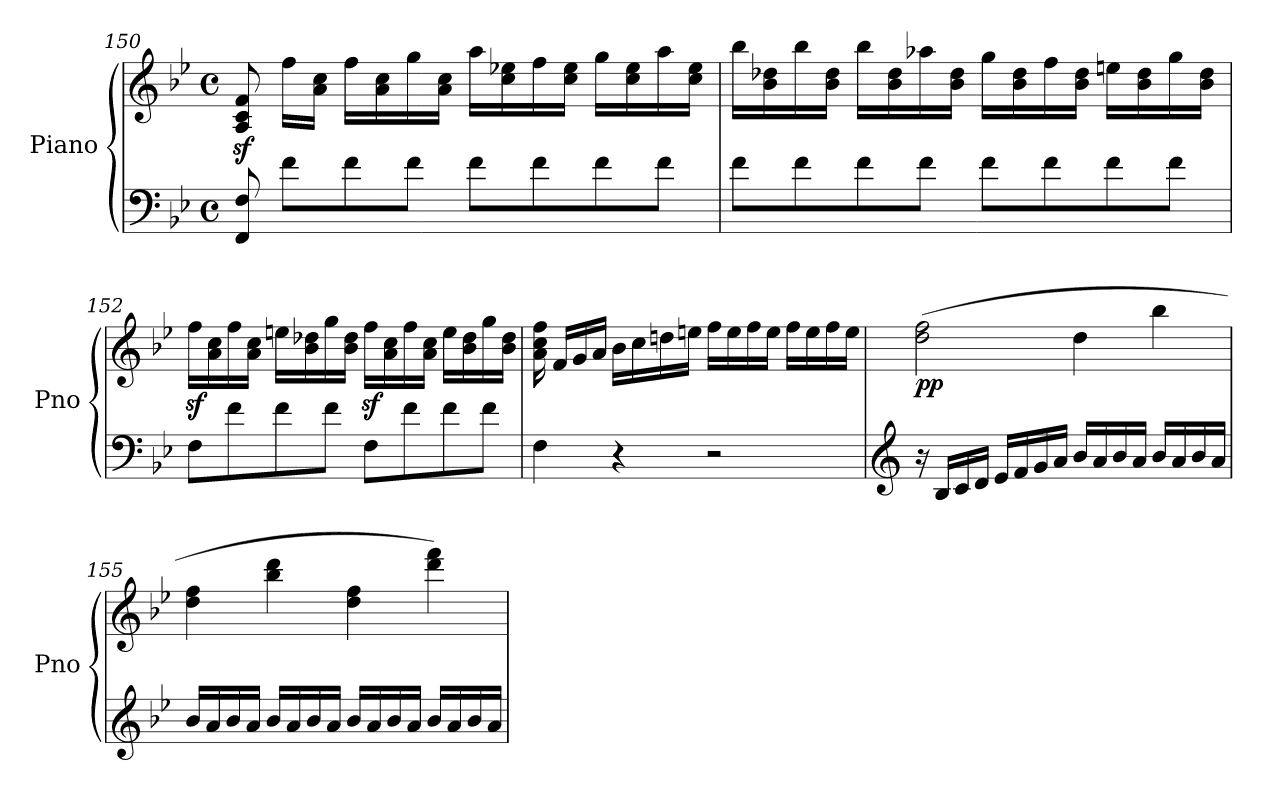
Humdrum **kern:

**kern	**kern	**dynam
*part1	*part1	*part1
*staff2	*staff1	*staff1/2
*I"Piano	*	*
*I'Pno	*	*
!!LO:LB:g=z
*clefF4	*clefG2	*
*k[b-e-]	*k[b-e-]	*
*M4/4	*M4/4	*
*met(c)	*met(c)	*
=150	=150	=150
8FF/ 8F/	8A/z< 8c/z< 8f/z<	.
8f\L	16ff\LL	.
.	16a\ 16cc\JJ	.
8f\	16ff\LL	.
.	16a\ 16cc\	.
8f\J	16gg\	.
.	16a\ 16cc\JJ	.
8f\L	16aa\LL	.
.	16cc\ 16ee-X\	.
8f\	16ff\	.
.	16cc\ 16ee-\JJ	.
8f\	16gg\LL	.
.	16cc\ 16ee-\	.
8f\J	16aa\	.
.	16cc\ 16ee-\JJ	.
=151	=151	=151
8f\L	16bb-\LL	.
.	16b-\ 16dd-X\	.
8f\	16bb-\	.
.	16b-\ 16dd-\JJ	.
8f\	16bb-\LL	.
.	16b-\ 16dd-\	.
8f\J	16aa-X\	.
.	16b-\ 16dd-\JJ	.
8f\L	16gg\LL	.
.	16b-\ 16dd-\	.
8f\	16ff\	.
.	16b-\ 16dd-\JJ	.
8f\	16een\LL	.
.	16b-\ 16dd-\	.
8f\J	16gg\	.
.	16b-\ 16dd-\JJ	.
=152	=152	=152
8F\L	16ffz<\LL	.
.	16a\ 16cc\	.
8f\	16ff\	.
.	16a\ 16cc\JJ	.
8f\	16een\LL	.
.	16b-\ 16dd-X\	.
8f\J	16gg\	.
.	16b-\ 16dd-\JJ	.
8F\L	16ffz<\LL	.
.	16a\ 16cc\	.
8f\	16ff\	.
.	16a\ 16cc\JJ	.
8f\	16ee\LL	.
.	16b-\ 16dd-\	.
8f\J	16gg\	.
.	16b-\ 16dd-\JJ	.
!!LO:LB:g=z
=153	=153	=153
4F\	16a\ 16cc\ 16ff\	.
.	16f/LL	.
.	16g/	.
.	16a/JJ	.
4r	16b-\LL	.
.	16cc\	.
.	16ddn\	.
.	16een\JJ	.
2r	16ff\LL	.
.	16ee\	.
.	16ff\	.
.	16ee\JJ	.
.	16ff\LL	.
.	16ee\	.
.	16ff\	.
.	16ee\JJ	.
=154	=154	=154
*clefG2	*	*
!	!	!LO:DY:b
16r	(2dd\ 2ff\	pp
16B-/LL	.	.
16c/	.	.
16d/JJ	.	.
16e-/LL	.	.
16f/	.	.
16g/	.	.
16a/JJ	.	.
16b-/LL	4dd\	.
16a/	.	.
16b-/	.	.
16a/JJ	.	.
16b-/LL	4bb-\	.
16a/	.	.
16b-/	.	.
16a/JJ	.	.
=155	=155	=155
16b-/LL	4dd\ 4ff\	.
16a/	.	.
16b-/	.	.
16a/JJ	.	.
16b-/LL	4bb-\ 4ddd\	.
16a/	.	.
16b-/	.	.
16a/JJ	.	.
16b-/LL	4dd\ 4ff\	.
16a/	.	.
16b-/	.	.
16a/JJ	.	.
16b-/LL	4ddd\ 4fff\)	.
16a/	.	.
16b-/	.	.
16a/JJ	.	.
=	=	=
*-	*-	*-
